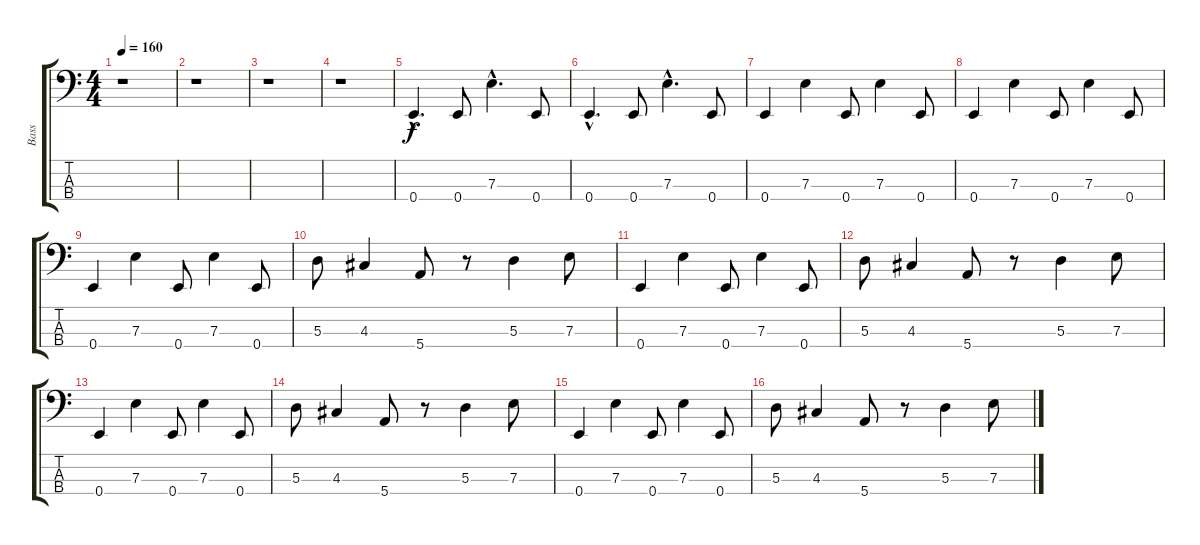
\track ("Bass" "Bass") {instrument electricbassfinger}
\staff {score tabs}
\tuning (G2 D2 A1 E1) {hide}
\ts (4 4)
\tempo 160
\clef f4
\ks c
r.1{dy f instrument electricbassfinger} |
r.1 |
r.1 |
r.1 |
0.4{hac}.4{d} 0.4.8 7.3{hac}.4{d} 0.4.8 |
0.4{hac}.4{d} 0.4.8 7.3{hac}.4{d} 0.4.8 |
0.4.4 7.3.4 0.4.8 7.3.4 0.4.8 |
0.4.4 7.3.4 0.4.8 7.3.4 0.4.8 |
0.4.4 7.3.4 0.4.8 7.3.4 0.4.8 |
5.3.8 4.3.4 5.4.8 r.8 5.3.4 7.3.8 |
0.4.4 7.3.4 0.4.8 7.3.4 0.4.8 |
5.3.8 4.3.4 5.4.8 r.8 5.3.4 7.3.8 |
0.4.4 7.3.4 0.4.8 7.3.4 0.4.8 |
5.3.8 4.3.4 5.4.8 r.8 5.3.4 7.3.8 |
0.4.4 7.3.4 0.4.8 7.3.4 0.4.8 |
5.3.8 4.3.4 5.4.8 r.8 5.3.4 7.3.8
